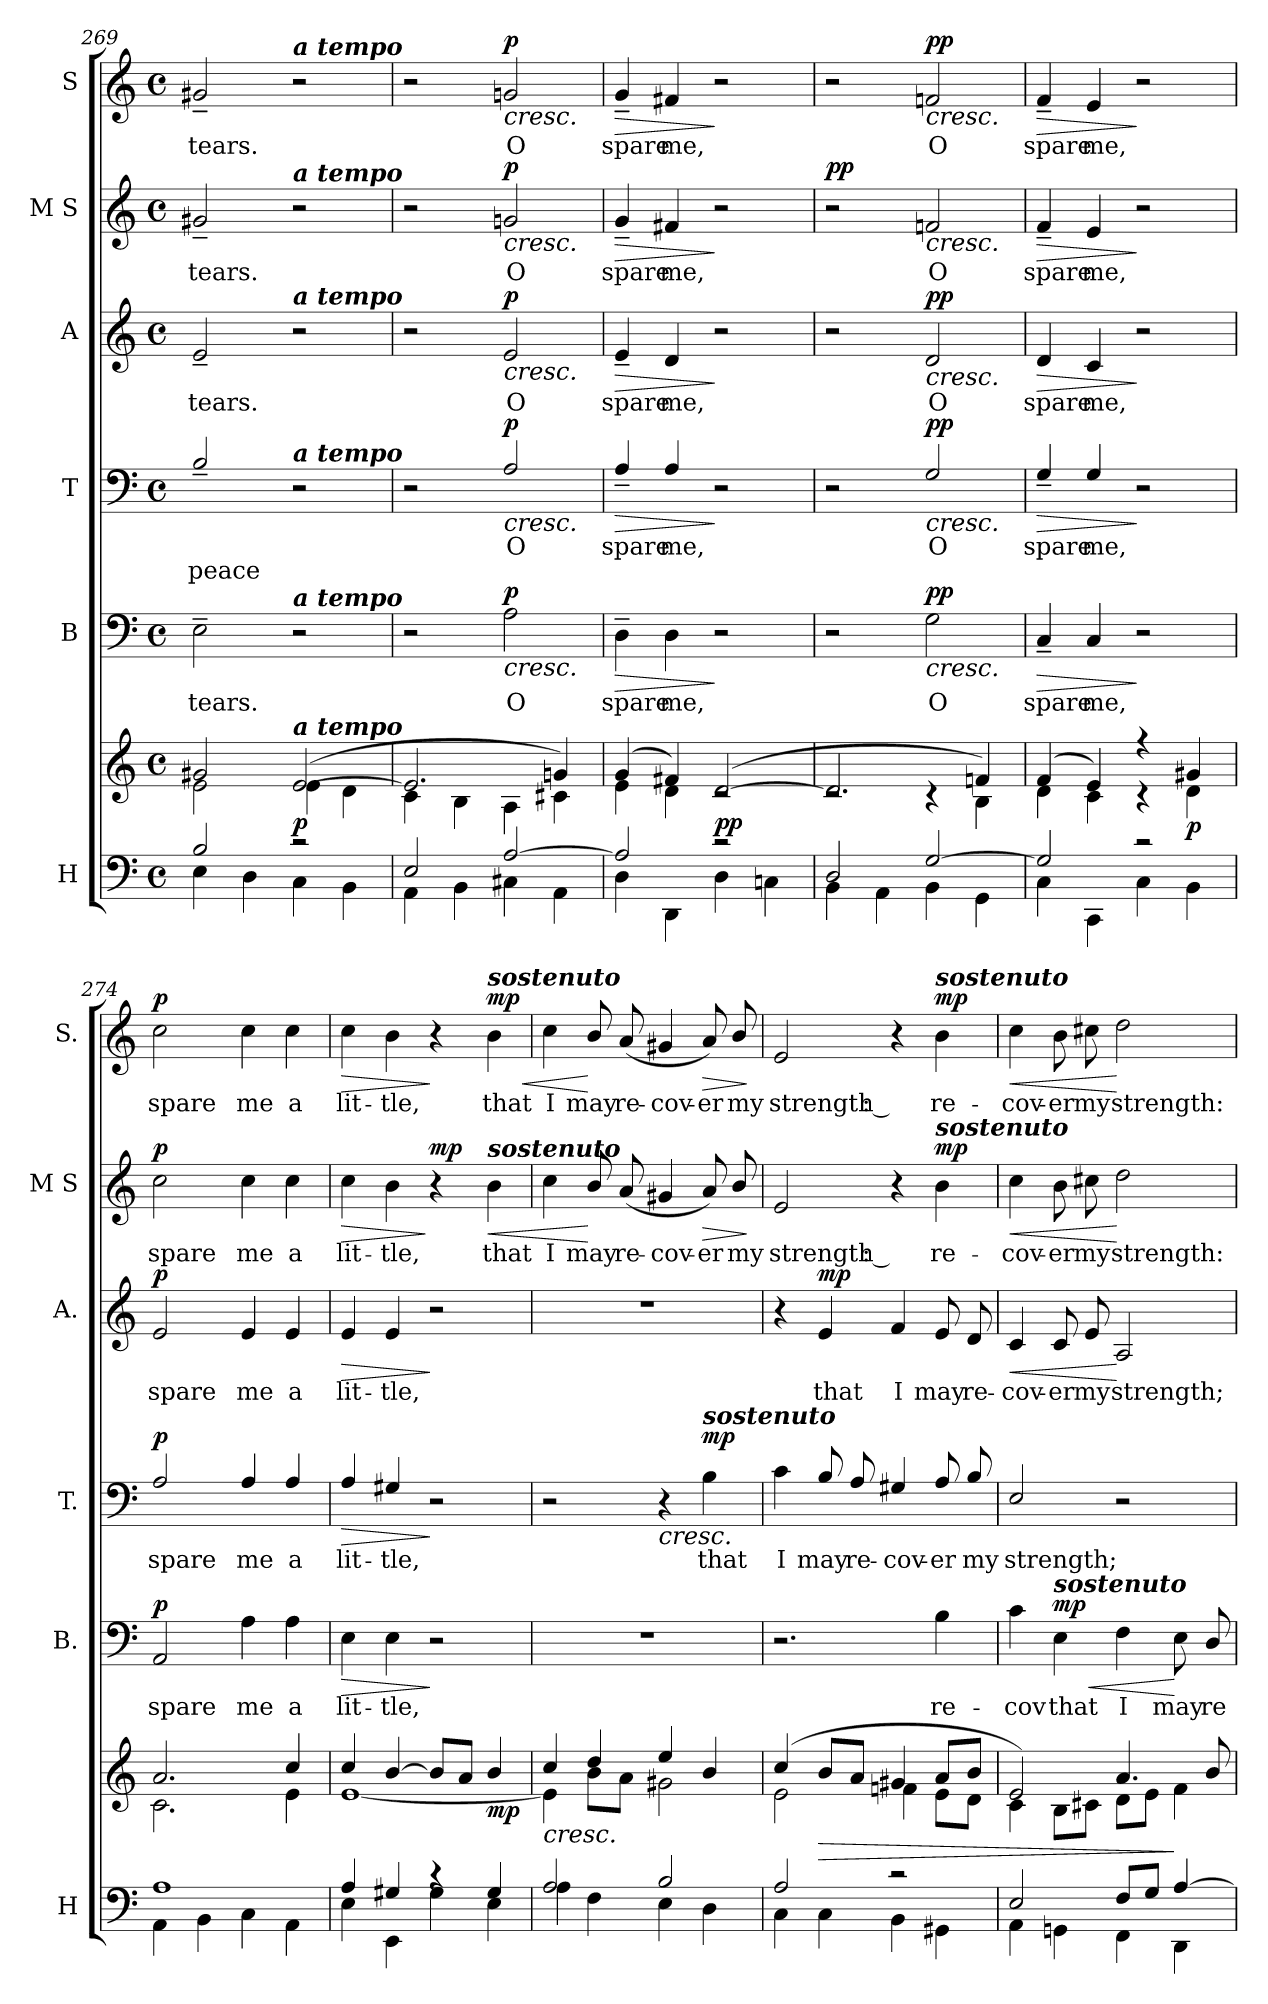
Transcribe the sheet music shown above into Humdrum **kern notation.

**kern	**kern	**dynam	**kern	**text	**dynam	**kern	**text	**text	**dynam	**kern	**text	**dynam	**kern	**text	**dynam	**kern	**text	**dynam
*part6	*part6	*part6	*part5	*part5	*part5	*part4	*part4	*part4	*part4	*part3	*part3	*part3	*part2	*part2	*part2	*part1	*part1	*part1
*staff7	*staff6	*staff6/7	*staff5	*staff5	*staff5	*staff4	*staff4	*staff4	*staff4	*staff3	*staff3	*staff3	*staff2	*staff2	*staff2	*staff1	*staff1	*staff1
*I"H	*	*	*I"B	*	*	*I"T	*	*	*	*I"A	*	*	*I"M S	*	*	*I"S	*	*
*I'H	*	*	*I'B.	*	*	*I'T.	*	*	*	*I'A.	*	*	*I'M S	*	*	*I'S.	*	*
*clefF4	*clefG2	*	*clefF4	*	*	*clefF4	*	*	*	*clefG2	*	*	*clefG2	*	*	*clefG2	*	*
*k[]	*k[]	*	*k[]	*	*	*k[]	*	*	*	*k[]	*	*	*k[]	*	*	*k[]	*	*
*M4/4	*M4/4	*	*M4/4	*	*	*M4/4	*	*	*	*M4/4	*	*	*M4/4	*	*	*M4/4	*	*
*met(c)	*met(c)	*	*met(c)	*	*	*met(c)	*	*	*	*met(c)	*	*	*met(c)	*	*	*met(c)	*	*
=269	=269	=269	=269	=269	=269	=269	=269	=269	=269	=269	=269	=269	=269	=269	=269	=269	=269	=269
*^	*^	*	*	*	*	*	*	*	*	*	*	*	*	*	*	*	*	*
!	!	!	!	!	!	!LO:LY:b	!	!	!	!LO:LY:b	!	!	!LO:LY:b	!	!	!LO:LY:b	!	!	!LO:LY:b	!
2B/	4E\	2g#X/	2e\	.	2E~\	tears.	.	2B~/	.	peace	.	2e~/	tears.	.	2g#X~/	tears.	.	2g#X~/	tears.	.
.	4D\	.	.	.	.	.	.	.	.	.	.	.	.	.	.	.	.	.	.	.
!	!	!	!	!	!	!	!	!	!	!	!	!	!	!	!	!	!	!LO:TX:a:Bi:t=a tempo	!	!
!	!	!	!	!	!	!	!	!	!	!	!	!	!	!	!LO:TX:a:Bi:t=a tempo	!	!	!	!	!
!	!	!	!	!	!	!	!	!	!	!	!	!LO:TX:a:Bi:t=a tempo	!	!	!	!	!	!	!	!
!	!	!	!	!	!	!	!	!LO:TX:a:Bi:t=a tempo	!	!	!	!	!	!	!	!	!	!	!	!
!	!	!	!	!	!LO:TX:a:Bi:t=a tempo	!	!	!	!	!	!	!	!	!	!	!	!	!	!	!
!	!	!LO:TX:a:Bi:t=a tempo	!	!	!	!	!	!	!	!	!	!	!	!	!	!	!	!	!	!
!	!	!	!	!LO:DY:b	!	!	!	!	!	!	!	!	!	!	!	!	!	!	!	!
2rc	4C\	(>[2e/	4e\	p	2r	.	.	2r	.	.	.	2r	.	.	2r	.	.	2r	.	.
.	4BB\	.	4d\	.	.	.	.	.	.	.	.	.	.	.	.	.	.	.	.	.
=270	=270	=270	=270	=270	=270	=270	=270	=270	=270	=270	=270	=270	=270	=270	=270	=270	=270	=270	=270	=270
2E/	4AA\	2.e/]	4c\	.	2r	.	.	2r	.	.	.	2r	.	.	2r	.	.	2r	.	.
.	4BB\	.	4B\	.	.	.	.	.	.	.	.	.	.	.	.	.	.	.	.	.
!	!	!	!	!	!	!LO:LY:b	!LO:HP:b	!	!LO:LY:b	!	!LO:HP:b	!	!LO:LY:b	!LO:HP:b	!	!LO:LY:b	!LO:HP:b	!	!LO:LY:b	!LO:HP:b
!	!	!	!	!	!	!	!LO:DY:n=1:b	!	!	!	!LO:DY:n=1:b	!	!	!LO:DY:n=1:b	!	!	!LO:DY:n=1:b	!	!	!LO:DY:n=1:b
[2A/	4C#X\	.	4A\	.	2A\	O	< p	2A/	O	.	< p	2e/	O	< p	2gn/	O	< p	2gn/	O	< p
.	4AA\	4gn/)	4c#X\	.	.	.	.	.	.	.	.	.	.	.	.	.	.	.	.	.
=271	=271	=271	=271	=271	=271	=271	=271	=271	=271	=271	=271	=271	=271	=271	=271	=271	=271	=271	=271	=271
!	!	!	!	!	!	!LO:LY:b	!LO:HP:b	!	!LO:LY:b	!	!LO:HP:b	!	!LO:LY:b	!LO:HP:b	!	!LO:LY:b	!LO:HP:b	!	!LO:LY:b	!LO:HP:b
2A/]	(>4D\	(>4g/	4e\	.	4D~\	spare	>	4A~/	spare	.	>	4e~/	spare	>	4g~/	spare	>	4g~/	spare	>
!	!	!	!	!	!	!LO:LY:b	!	!	!LO:LY:b	!	!	!	!LO:LY:b	!	!	!LO:LY:b	!	!	!LO:LY:b	!
.	4DD\	4f#X/)	4d\	.	4D\	me,	[	4A/	me,	.	[	4d/	me,	[	4f#X/	me,	[	4f#X/	me,	[
!	!	!	!	!LO:DY:a=2	!	!	!	!	!	!	!	!	!	!	!	!	!	!	!	!
2rc	4D\	([2d/	2rc	pp	2r	.	]	2r	.	.	]	2r	.	]	2r	.	]	2r	.	]
.	4Cn\	.	.	.	.	.	.	.	.	.	.	.	.	.	.	.	.	.	.	.
=272	=272	=272	=272	=272	=272	=272	=272	=272	=272	=272	=272	=272	=272	=272	=272	=272	=272	=272	=272	=272
!	!	!	!	!	!	!	!	!	!	!	!	!	!	!	!	!	!LO:DY:b	!	!	!
2D/	4BB\	2.d/]	2rc	.	2r	.	.	2r	.	.	.	2r	.	.	2r	.	pp	2r	.	.
.	4AA\	.	.	.	.	.	.	.	.	.	.	.	.	.	.	.	.	.	.	.
!	!	!	!	!	!	!LO:LY:b	!LO:HP:b	!	!LO:LY:b	!	!LO:HP:b	!	!LO:LY:b	!LO:HP:b	!	!LO:LY:b	!LO:HP:b	!	!LO:LY:b	!LO:HP:b
!	!	!	!	!	!	!	!LO:DY:n=1:b	!	!	!	!LO:DY:n=1:b	!	!	!LO:DY:n=1:b	!	!	!	!	!	!LO:DY:n=1:b
[2G/	4BB\	.	4rc	.	2G\	O	< pp	2G/	O	.	< pp	2d/	O	< pp	2fn/	O	<	2fn/	O	< pp
.	4GG\	4fn/)	4B\	.	.	.	.	.	.	.	.	.	.	.	.	.	.	.	.	.
!!LO:PB:g=z
=273	=273	=273	=273	=273	=273	=273	=273	=273	=273	=273	=273	=273	=273	=273	=273	=273	=273	=273	=273	=273
!	!	!	!	!	!	!LO:LY:b	!LO:HP:b	!	!LO:LY:b	!	!LO:HP:b	!	!LO:LY:b	!LO:HP:b	!	!LO:LY:b	!LO:HP:b	!	!LO:LY:b	!LO:HP:b
2G/]	4C\	(>4f/	4d\	.	4C~/	spare	>	4G~/	spare	.	>	4d/	spare	>	4f~/	spare	>	4f~/	spare	>
!	!	!	!	!	!	!LO:LY:b	!	!	!LO:LY:b	!	!	!	!LO:LY:b	!	!	!LO:LY:b	!	!	!LO:LY:b	!
.	4CC\	4e/)	4c\	.	4C/	me,	[	4G/	me,	.	[	4c/	me,	[	4e/	me,	[	4e/	me,	[
2rc	4C\	4r	4r	.	2r	.	]	2r	.	.	]	2r	.	]	2r	.	]	2r	.	]
!	!	!	!	!LO:DY:b	!	!	!	!	!	!	!	!	!	!	!	!	!	!	!	!
.	4BB\	(4g#X/	4d\	p	.	.	.	.	.	.	.	.	.	.	.	.	.	.	.	.
=274	=274	=274	=274	=274	=274	=274	=274	=274	=274	=274	=274	=274	=274	=274	=274	=274	=274	=274	=274	=274
!	!	!	!	!	!	!LO:LY:b	!LO:DY:b	!	!LO:LY:b	!	!LO:DY:b	!	!LO:LY:b	!LO:DY:b	!	!LO:LY:b	!LO:DY:b	!	!LO:LY:b	!LO:DY:b
1A	4AA\	2.a/	2.c\	.	2AA/	spare	p	2A/	spare	.	p	2e/	spare	p	2cc\	spare	p	2cc\	spare	p
.	4BB\	.	.	.	.	.	.	.	.	.	.	.	.	.	.	.	.	.	.	.
!	!	!	!	!	!	!LO:LY:b	!	!	!LO:LY:b	!	!	!	!LO:LY:b	!	!	!LO:LY:b	!	!	!LO:LY:b	!
.	4C\	.	.	.	4A\	me	.	4A/	me	.	.	4e/	me	.	4cc\	me	.	4cc\	me	.
!	!	!	!	!	!	!LO:LY:b	!	!	!LO:LY:b	!	!	!	!LO:LY:b	!	!	!LO:LY:b	!	!	!LO:LY:b	!
.	4AA\	4cc/	4e\	.	4A\	a	.	4A/	a	.	.	4e/	a	.	4cc\	a	.	4cc\	a	.
=275	=275	=275	=275	=275	=275	=275	=275	=275	=275	=275	=275	=275	=275	=275	=275	=275	=275	=275	=275	=275
!	!	!	!	!	!	!LO:LY:b	!LO:HP:b	!	!LO:LY:b	!	!LO:HP:b	!	!LO:LY:b	!LO:HP:b	!	!LO:LY:b	!LO:HP:b	!	!LO:LY:b	!LO:HP:b
4A/	4E\	4cc/	[1e	.	4E\	lit-	>	4A/	lit-	.	>	4e/	lit-	>	4cc\	lit-	>	4cc\	lit-	>
!	!	!	!	!	!	!LO:LY:b	!	!	!LO:LY:b	!	!	!	!LO:LY:b	!	!	!LO:LY:b	!	!	!LO:LY:b	!
4G#X/	4EE\	[4b/	.	.	4E\	-tle,	.	4G#X/	-tle,	.	.	4e/	-tle,	.	4b\	-tle,	.	4b\	-tle,	.
!	!	!	!	!	!	!	!	!	!	!	!	!	!	!	!	!	!LO:DY:n=1:b	!	!	!
4rc	4G#\	8b/L]	.	.	2r	.	]	2r	.	.	]	2r	.	]	4r	.	] mp	4r	.	]
.	.	8a/J	.	.	.	.	.	.	.	.	.	.	.	.	.	.	.	.	.	.
!	!	!	!	!	!	!	!	!	!	!	!	!	!	!	!	!	!	!LO:TX:a:Bi:t=sostenuto	!	!
!	!	!	!	!	!	!	!	!	!	!	!	!	!	!	!LO:TX:a:Bi:t=sostenuto	!	!	!	!	!
!	!	!	!	!LO:DY:b	!	!	!	!	!	!	!	!	!	!	!	!LO:LY:b	!LO:HP:b	!	!LO:LY:b	!LO:HP:b
!	!	!	!	!	!	!	!	!	!	!	!	!	!	!	!	!	!	!	!	!LO:DY:n=1:b
4G#/	4E\	4b/	.	mp	.	.	.	.	.	.	.	.	.	.	4b\	that	<	4b\	that	< mp
=276	=276	=276	=276	=276	=276	=276	=276	=276	=276	=276	=276	=276	=276	=276	=276	=276	=276	=276	=276	=276
!	!	!	!	!LO:HP:b	!	!	!	!	!	!	!	!	!	!	!	!LO:LY:b	!	!	!LO:LY:b	!
2A/	4A\	4cc/	4e\]	<	1r	.	.	2r	.	.	.	1r	.	.	4cc\	I	.	4cc\	I	.
!	!	!	!	!	!	!	!	!	!	!	!	!	!	!	!	!LO:LY:b	!	!	!LO:LY:b	!
.	4F\	4dd/	8b\L	.	.	.	.	.	.	.	.	.	.	.	8b/	may	[	8b/	may	[
!	!	!	!	!	!	!	!	!	!	!	!	!	!	!	!	!LO:LY:b	!	!	!LO:LY:b	!
.	.	.	8a\J	.	.	.	.	.	.	.	.	.	.	.	(8a/	re-	.	(8a/	re-	.
!	!	!	!	!	!	!	!	!	!	!	!LO:HP:b	!	!	!	!	!LO:LY:b	!	!	!LO:LY:b	!
2B/	4E\	4ee/	2g#X\	.	.	.	.	4r	.	.	<	.	.	.	4g#X/	-cov-	.	4g#X/	-cov-	.
!	!	!	!	!	!	!	!	!LO:TX:a:Bi:t=sostenuto	!	!	!	!	!	!	!	!	!	!	!	!
!	!	!	!	!	!	!	!	!	!LO:LY:b	!	!LO:DY:b	!	!	!	!	!LO:LY:b	!LO:HP:b	!	!LO:LY:b	!LO:HP:b
.	4D\	4b/	.	.	.	.	.	4B\	that	.	mp	.	.	.	8a/)	-er	>	8a/)	-er	>
!	!	!	!	!	!	!	!	!	!	!	!	!	!	!	!	!LO:LY:b	!	!	!LO:LY:b	!
.	.	.	.	.	.	.	.	.	.	.	.	.	.	.	8b/	my	.	8b/	my	.
*v	*v	*	*	*	*	*	*	*	*	*	*	*	*	*	*	*	*	*	*	*
*	*v	*v	*	*	*	*	*	*	*	*	*	*	*	*	*	*	*	*	*
.	.	.	.	.	.	.	.	.	[	.	.	.	.	.	]	.	.	]
!!LO:PB:g=z
=277	=277	=277	=277	=277	=277	=277	=277	=277	=277	=277	=277	=277	=277	=277	=277	=277	=277	=277
*^	*^	*	*	*	*	*	*	*	*	*	*	*	*	*	*	*	*	*
!	!	!	!	!	!	!	!	!	!LO:LY:b	!	!	!	!	!	!	!LO:LY:b	!	!	!LO:LY:b	!
2A/	4C\	(>4cc/	2e\	.	2.r	.	.	4c\	I	.	.	4r	.	.	2e/	strength :	.	2e/	strength :	.
!	!	!	!	!LO:HP:b	!	!	!	!	!LO:LY:b	!	!	!	!LO:LY:b	!LO:DY:b	!	!	!	!	!	!
.	4C\	8b/L	.	>	.	.	.	8B/	may	.	.	4e/	that	mp	.	.	.	.	.	.
!	!	!	!	!	!	!	!	!	!LO:LY:b	!	!	!	!	!	!	!	!	!	!	!
.	.	8a/J	.	.	.	.	.	8A/	re-	.	.	.	.	.	.	.	.	.	.	.
!	!	!	!	!	!	!	!	!	!LO:LY:b	!	!	!	!LO:LY:b	!	!	!	!	!	!	!
2rc	4BB\	4g#X/	4fn\	.	.	.	.	4G#X/	-cov-	.	.	4f/	I	.	4r	.	.	4r	.	.
!	!	!	!	!	!	!	!	!	!	!	!	!	!	!	!	!	!	!LO:TX:a:Bi:t=sostenuto	!	!
!	!	!	!	!	!	!	!	!	!	!	!	!	!	!	!LO:TX:a:Bi:t=sostenuto	!	!	!	!	!
!	!	!	!	!	!	!LO:LY:b	!	!	!LO:LY:b	!	!	!	!LO:LY:b	!	!	!LO:LY:b	!LO:DY:b	!	!LO:LY:b	!LO:DY:b
.	4GG#X\	8a/L	8e\L	.	4B!\	re-	.	8A/	-er	.	.	8e/	may	.	4b\	re-	mp	4b\	re-	mp
!	!	!	!	!	!	!	!	!	!LO:LY:b	!	!	!	!LO:LY:b	!	!	!	!	!	!	!
.	.	8b/J	8d\J	[	.	.	.	8B/	my	.	.	8d/	re-	.	.	.	.	.	.	.
=278	=278	=278	=278	=278	=278	=278	=278	=278	=278	=278	=278	=278	=278	=278	=278	=278	=278	=278	=278	=278
!	!	!	!	!	!	!LO:LY:b	!	!	!LO:LY:b	!	!	!	!LO:LY:b	!LO:HP:b	!	!LO:LY:b	!LO:HP:b	!	!LO:LY:b	!LO:HP:b
2E/	4AA\	2e/)	4c\	.	4c!\	-cov	.	2E/	strength;	.	.	4c/	-cov-	<	4cc\	-cov-	<	4cc\	-cov-	<
!	!	!	!	!	!LO:TX:a:Bi:t=sostenuto	!	!	!	!	!	!	!	!	!	!	!	!	!	!	!
!	!	!	!	!	!	!LO:LY:b	!LO:HP:b	!	!	!	!	!	!LO:LY:b	!	!	!LO:LY:b	!	!	!LO:LY:b	!
!	!	!	!	!	!	!	!LO:DY:n=1:b	!	!	!	!	!	!	!	!	!	!	!	!	!
.	4GGn\	.	8B\L	.	4E\	that	< mp	.	.	.	.	8c/	-er	.	8b\	-er	.	8b\	-er	.
!	!	!	!	!	!	!	!	!	!	!	!	!	!LO:LY:b	!	!	!LO:LY:b	!	!	!LO:LY:b	!
.	.	.	8c#X\J	.	.	.	.	.	.	.	.	8e/	my	.	8cc#X\	my	.	8cc#X\	my	.
!	!	!	!	!	!	!LO:LY:b	!	!	!	!	!	!	!LO:LY:b	!	!	!LO:LY:b	!	!	!LO:LY:b	!
8F/L	4FF\	4.a/	8d\L	.	4F\	I	.	2r	.	.	.	2A/	strength;	[	2dd\	strength:	[	2dd\	strength:	[
8G/J	.	.	8e\J	.	.	.	.	.	.	.	.	.	.	.	.	.	.	.	.	.
!	!	!	!	!	!	!LO:LY:b	!	!	!	!	!	!	!	!	!	!	!	!	!	!
[4A/	4DD\	.	4f\	]	8E\	may	[	.	.	.	.	.	.	.	.	.	.	.	.	.
!	!	!	!	!	!	!LO:LY:b	!	!	!	!	!	!	!	!	!	!	!	!	!	!
.	.	8b/	.	.	8D/	re-	.	.	.	.	.	.	.	.	.	.	.	.	.	.
*v	*v	*	*	*	*	*	*	*	*	*	*	*	*	*	*	*	*	*	*	*
*	*v	*v	*	*	*	*	*	*	*	*	*	*	*	*	*	*	*	*	*
=	=	=	=	=	=	=	=	=	=	=	=	=	=	=	=	=	=	=
*-	*-	*-	*-	*-	*-	*-	*-	*-	*-	*-	*-	*-	*-	*-	*-	*-	*-	*-
